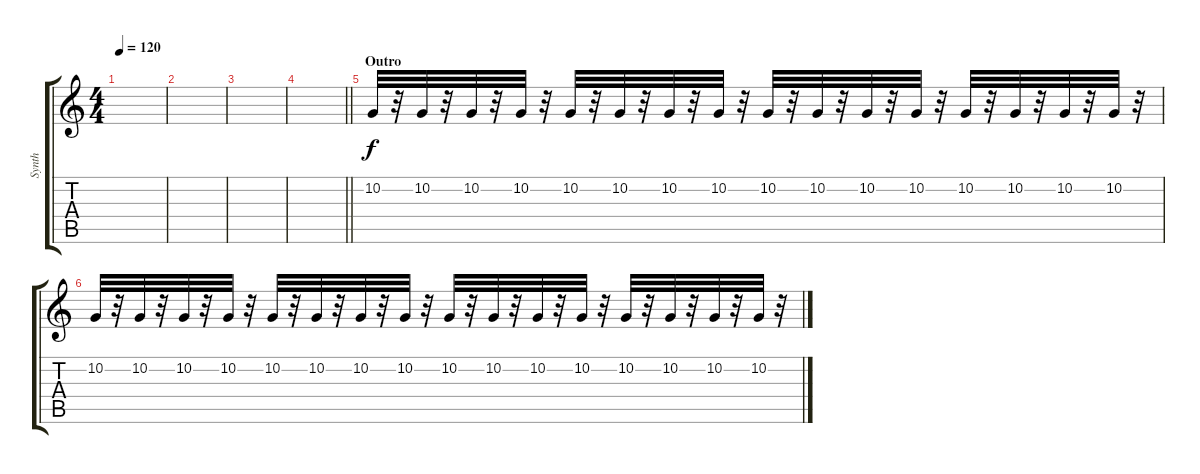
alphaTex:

\track ("Synth" "Synth") {instrument lead8bassandlead}
\staff {score tabs}
\tuning (D4 A3 F3 C3 G2 D2) {hide}
\ts (4 4)
\tempo 120
\clef g2
\ks c
|
|
|
\barLineRight lightlight
|
\section ("" "Outro")
10.2.32 r.32 10.2.32 r.32 10.2.32 r.32 10.2.32 r.32 10.2.32 r.32 10.2.32 r.32 10.2.32 r.32 10.2.32 r.32 10.2.32 r.32 10.2.32 r.32 10.2.32 r.32 10.2.32 r.32 10.2.32 r.32 10.2.32 r.32 10.2.32 r.32 10.2.32 r.32 |
10.2.32 r.32 10.2.32 r.32 10.2.32 r.32 10.2.32 r.32 10.2.32 r.32 10.2.32 r.32 10.2.32 r.32 10.2.32 r.32 10.2.32 r.32 10.2.32 r.32 10.2.32 r.32 10.2.32 r.32 10.2.32 r.32 10.2.32 r.32 10.2.32 r.32 10.2.32 r.32
